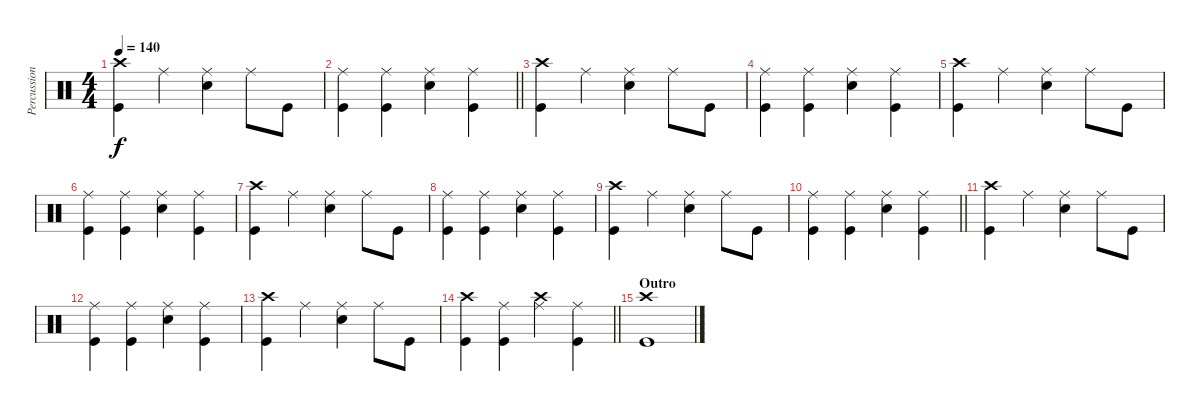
\track ("Percussion" "Percussion") {instrument percussion}
\staff {score}
\articulation defaults
\ts (4 4)
\tempo 140
\clef neutral
\ks c
("Crash high (hit)" "Kick (hit)").4{dy f} "Ride (middle)".4 ("Ride (middle)" "Snare (hit) 2").4 "Ride (middle)".8 "Kick (hit)".8 |
\barLineRight lightlight
("Ride (middle)" "Kick (hit)").4 ("Ride (middle)" "Kick (hit)").4 ("Snare (hit) 2" "Ride (middle)").4 ("Ride (middle)" "Kick (hit)").4 |
("Crash high (hit)" "Kick (hit)").4 "Ride (middle)".4 ("Ride (middle)" "Snare (hit) 2").4 "Ride (middle)".8 "Kick (hit)".8 |
("Ride (middle)" "Kick (hit)").4 ("Ride (middle)" "Kick (hit)").4 ("Snare (hit) 2" "Ride (middle)").4 ("Ride (middle)" "Kick (hit)").4 |
("Crash high (hit)" "Kick (hit)").4 "Ride (middle)".4 ("Ride (middle)" "Snare (hit) 2").4 "Ride (middle)".8 "Kick (hit)".8 |
("Ride (middle)" "Kick (hit)").4 ("Ride (middle)" "Kick (hit)").4 ("Snare (hit) 2" "Ride (middle)").4 ("Ride (middle)" "Kick (hit)").4 |
("Crash high (hit)" "Kick (hit)").4 "Ride (middle)".4 ("Ride (middle)" "Snare (hit) 2").4 "Ride (middle)".8 "Kick (hit)".8 |
("Ride (middle)" "Kick (hit)").4 ("Ride (middle)" "Kick (hit)").4 ("Snare (hit) 2" "Ride (middle)").4 ("Ride (middle)" "Kick (hit)").4 |
("Crash high (hit)" "Kick (hit)").4 "Ride (middle)".4 ("Ride (middle)" "Snare (hit) 2").4 "Ride (middle)".8 "Kick (hit)".8 |
\barLineRight lightlight
("Ride (middle)" "Kick (hit)").4 ("Ride (middle)" "Kick (hit)").4 ("Snare (hit) 2" "Ride (middle)").4 ("Ride (middle)" "Kick (hit)").4 |
("Crash high (hit)" "Kick (hit)").4 "Ride (middle)".4 ("Ride (middle)" "Snare (hit) 2").4 "Ride (middle)".8 "Kick (hit)".8 |
("Ride (middle)" "Kick (hit)").4 ("Ride (middle)" "Kick (hit)").4 ("Snare (hit) 2" "Ride (middle)").4 ("Ride (middle)" "Kick (hit)").4 |
("Crash high (hit)" "Kick (hit)").4 "Ride (middle)".4 ("Ride (middle)" "Snare (hit) 2").4 "Ride (middle)".8 "Kick (hit)".8 |
\barLineRight lightlight
("Crash high (hit)" "Kick (hit)").4 ("Ride (middle)" "Kick (hit)").4 ("Crash high (hit)" "Ride (middle)").4 ("Ride (middle)" "Kick (hit)").4 |
\section ("" "Outro")
("Crash high (hit)" "Kick (hit)").1
